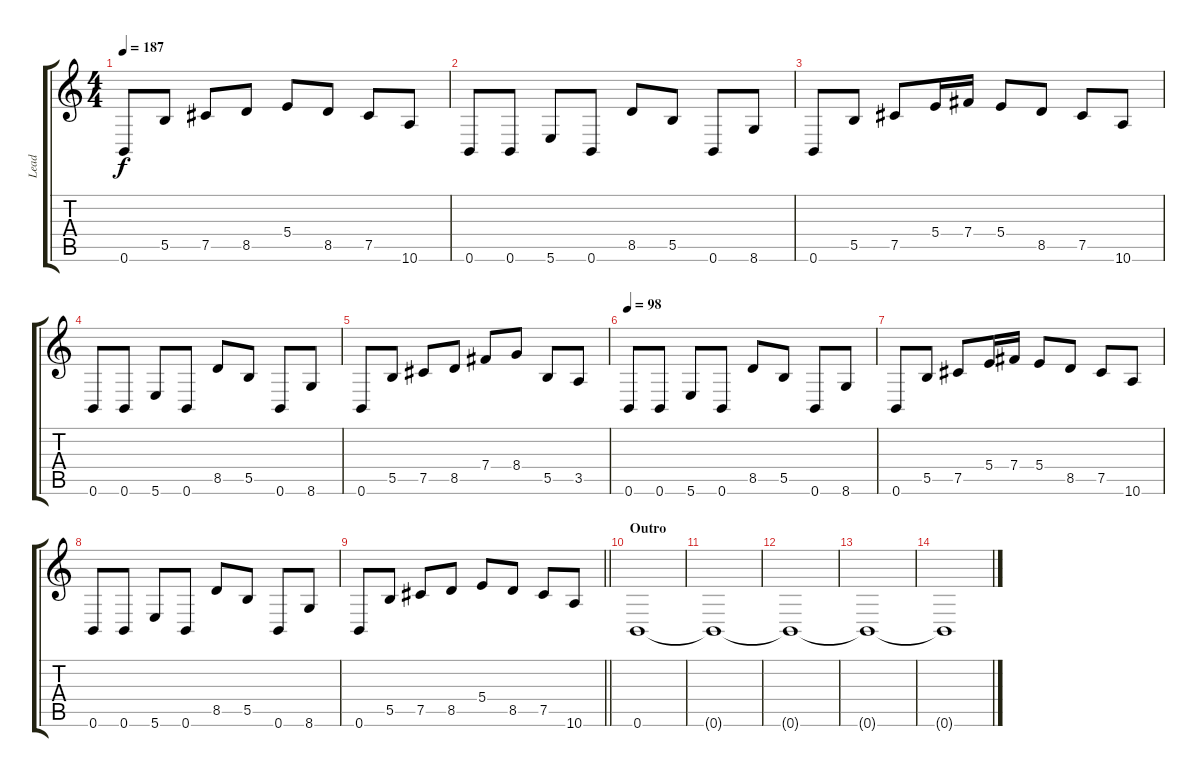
\track ("Lead" "Lead") {instrument distortionguitar}
\staff {score tabs}
\tuning (Db4 Ab3 E3 B2 Gb2 B1) {hide}
\ts (4 4)
\tempo 187
\clef g2
\ks c
0.6.8{dy f} 5.5.8 7.5.8 8.5.8 5.4.8 8.5.8 7.5.8 10.6.8 |
0.6.8 0.6.8 5.6.8 0.6.8 8.5.8 5.5.8 0.6.8 8.6.8 |
0.6.8 5.5.8 7.5.8 5.4.16 7.4.16 5.4.8 8.5.8 7.5.8 10.6.8 |
0.6.8 0.6.8 5.6.8 0.6.8 8.5.8 5.5.8 0.6.8 8.6.8 |
0.6.8 5.5.8 7.5.8 8.5.8 7.4.8 8.4.8 5.5.8 3.5.8 |
\tempo 98
0.6.8 0.6.8 5.6.8 0.6.8 8.5.8 5.5.8 0.6.8 8.6.8 |
0.6.8 5.5.8 7.5.8 5.4.16 7.4.16 5.4.8 8.5.8 7.5.8 10.6.8 |
0.6.8 0.6.8 5.6.8 0.6.8 8.5.8 5.5.8 0.6.8 8.6.8 |
\barLineRight lightlight
0.6.8 5.5.8 7.5.8 8.5.8 5.4.8 8.5.8 7.5.8 10.6.8 |
\section ("" "Outro")
0.6.1{volume 0} |
0.6{t}.1 |
0.6{t}.1 |
0.6{t}.1 |
0.6{t}.1
